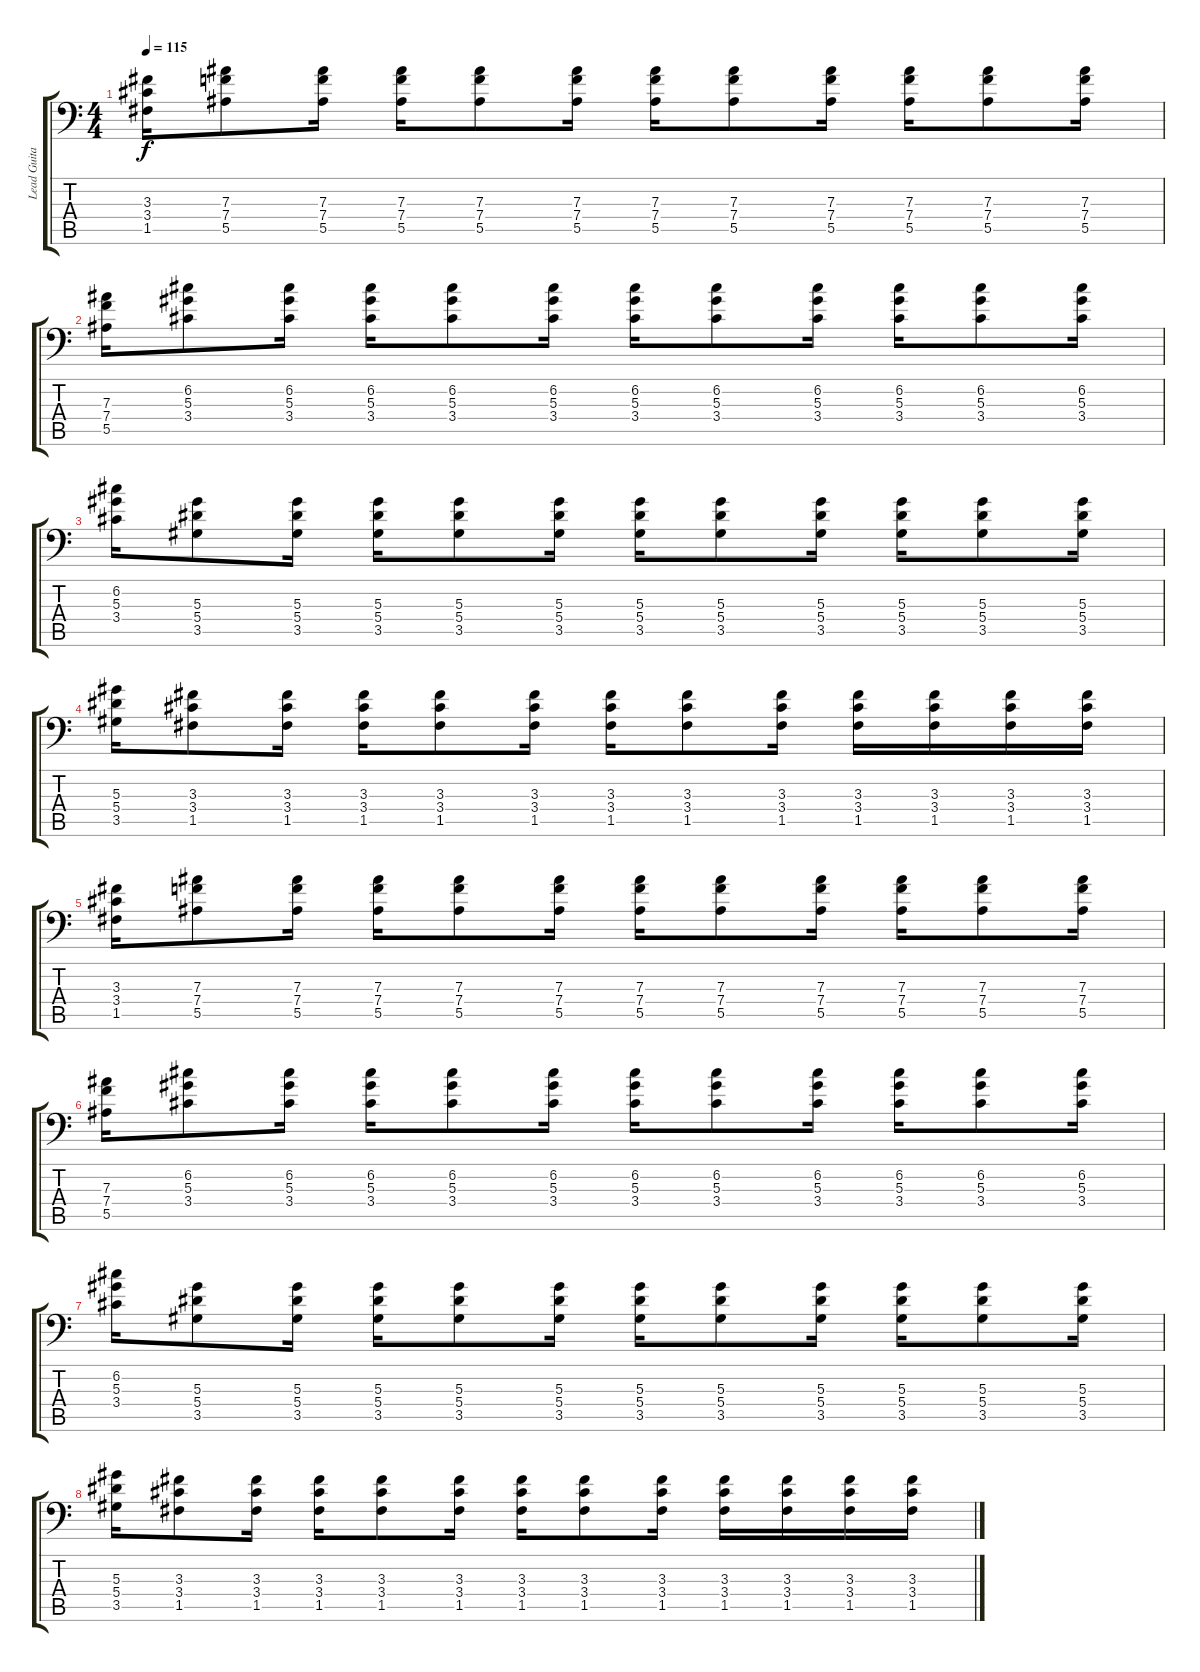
\track ("Lead Guitar" "Lead Guita") {instrument distortionguitar}
\staff {score tabs}
\tuning (C4 G3 Eb3 Bb2 F2 Bb1) {hide}
\ts (4 4)
\tempo 115
\clef f4
\ks c
(3.3 3.4 1.5).16{dy f} (7.3 7.4 5.5).8 (7.3 7.4 5.5).16 (7.3 7.4 5.5).16 (7.3 7.4 5.5).8 (7.3 7.4 5.5).16 (7.3 7.4 5.5).16 (7.3 7.4 5.5).8 (7.3 7.4 5.5).16 (7.3 7.4 5.5).16 (7.3 7.4 5.5).8 (7.3 7.4 5.5).16 |
(7.3 7.4 5.5).16 (6.2 5.3 3.4).8 (6.2 5.3 3.4).16 (6.2 5.3 3.4).16 (6.2 5.3 3.4).8 (6.2 5.3 3.4).16 (6.2 5.3 3.4).16 (6.2 5.3 3.4).8 (6.2 5.3 3.4).16 (6.2 5.3 3.4).16 (6.2 5.3 3.4).8 (6.2 5.3 3.4).16 |
(6.2 5.3 3.4).16 (5.3 5.4 3.5).8 (5.3 5.4 3.5).16 (5.3 5.4 3.5).16 (5.3 5.4 3.5).8 (5.3 5.4 3.5).16 (5.3 5.4 3.5).16 (5.3 5.4 3.5).8 (5.3 5.4 3.5).16 (5.3 5.4 3.5).16 (5.3 5.4 3.5).8 (5.3 5.4 3.5).16 |
(5.3 5.4 3.5).16 (3.3 3.4 1.5).8 (3.3 3.4 1.5).16 (3.3 3.4 1.5).16 (3.3 3.4 1.5).8 (3.3 3.4 1.5).16 (3.3 3.4 1.5).16 (3.3 3.4 1.5).8 (3.3 3.4 1.5).16 (3.3 3.4 1.5).16 (3.3 3.4 1.5).16 (3.3 3.4 1.5).16 (3.3 3.4 1.5).16 |
(3.3 3.4 1.5).16 (7.3 7.4 5.5).8 (7.3 7.4 5.5).16 (7.3 7.4 5.5).16 (7.3 7.4 5.5).8 (7.3 7.4 5.5).16 (7.3 7.4 5.5).16 (7.3 7.4 5.5).8 (7.3 7.4 5.5).16 (7.3 7.4 5.5).16 (7.3 7.4 5.5).8 (7.3 7.4 5.5).16 |
(7.3 7.4 5.5).16 (6.2 5.3 3.4).8 (6.2 5.3 3.4).16 (6.2 5.3 3.4).16 (6.2 5.3 3.4).8 (6.2 5.3 3.4).16 (6.2 5.3 3.4).16 (6.2 5.3 3.4).8 (6.2 5.3 3.4).16 (6.2 5.3 3.4).16 (6.2 5.3 3.4).8 (6.2 5.3 3.4).16 |
(6.2 5.3 3.4).16 (5.3 5.4 3.5).8 (5.3 5.4 3.5).16 (5.3 5.4 3.5).16 (5.3 5.4 3.5).8 (5.3 5.4 3.5).16 (5.3 5.4 3.5).16 (5.3 5.4 3.5).8 (5.3 5.4 3.5).16 (5.3 5.4 3.5).16 (5.3 5.4 3.5).8 (5.3 5.4 3.5).16 |
(5.3 5.4 3.5).16 (3.3 3.4 1.5).8 (3.3 3.4 1.5).16 (3.3 3.4 1.5).16 (3.3 3.4 1.5).8 (3.3 3.4 1.5).16 (3.3 3.4 1.5).16 (3.3 3.4 1.5).8 (3.3 3.4 1.5).16 (3.3 3.4 1.5).16 (3.3 3.4 1.5).16 (3.3 3.4 1.5).16 (3.3 3.4 1.5).16
